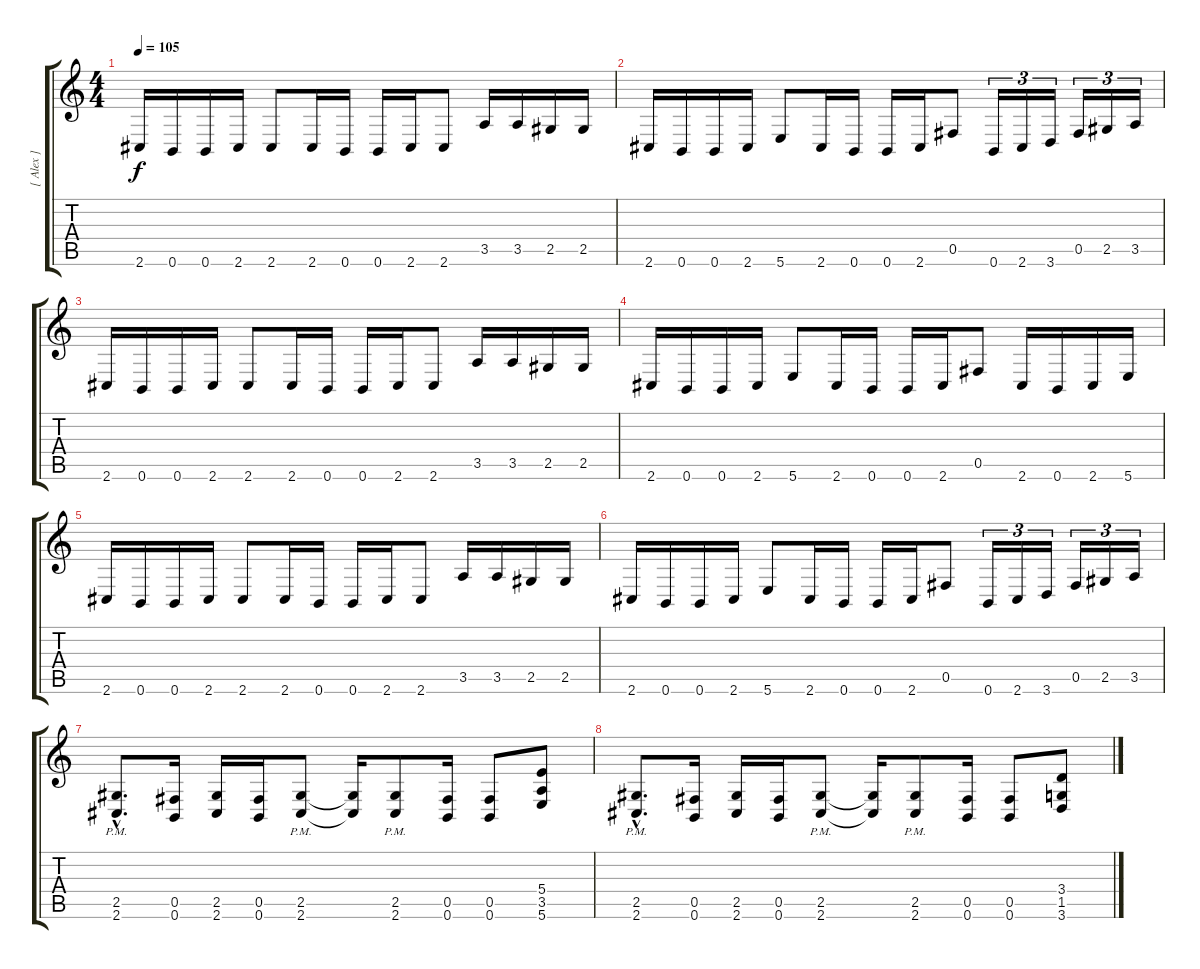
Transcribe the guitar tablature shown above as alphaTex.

\track ("[ Alex ]" "[ Alex ]") {instrument overdrivenguitar}
\staff {score tabs}
\tuning (Db4 Ab3 E3 B2 Gb2 B1) {hide}
\ts (4 4)
\tempo 105
\clef g2
\ks c
2.6.16{dy f} 0.6.16 0.6.16 2.6.16 2.6.8 2.6.16 0.6.16 0.6.16 2.6.16 2.6.8 3.5.16 3.5.16 2.5.16 2.5.16 |
2.6.16 0.6.16 0.6.16 2.6.16 5.6.8 2.6.16 0.6.16 0.6.16 2.6.16 0.5.8 0.6.16{tu (3 2)} 2.6.16{tu (3 2)} 3.6.16{tu (3 2)} 0.5.16{tu (3 2)} 2.5.16{tu (3 2)} 3.5.16{tu (3 2)} |
2.6.16 0.6.16 0.6.16 2.6.16 2.6.8 2.6.16 0.6.16 0.6.16 2.6.16 2.6.8 3.5.16 3.5.16 2.5.16 2.5.16 |
2.6.16 0.6.16 0.6.16 2.6.16 5.6.8 2.6.16 0.6.16 0.6.16 2.6.16 0.5.8 2.6.16 0.6.16 2.6.16 5.6.16 |
2.6.16 0.6.16 0.6.16 2.6.16 2.6.8 2.6.16 0.6.16 0.6.16 2.6.16 2.6.8 3.5.16 3.5.16 2.5.16 2.5.16 |
2.6.16 0.6.16 0.6.16 2.6.16 5.6.8 2.6.16 0.6.16 0.6.16 2.6.16 0.5.8 0.6.16{tu (3 2)} 2.6.16{tu (3 2)} 3.6.16{tu (3 2)} 0.5.16{tu (3 2)} 2.5.16{tu (3 2)} 3.5.16{tu (3 2)} |
(2.5{hac pm} 2.6{hac pm}).8{d} (0.5 0.6).16 (2.5 2.6).16 (0.5 0.6).16 (2.5{pm} 2.6{pm}).8 (2.5{t} 2.6{t}).16 (2.5{pm} 2.6{pm}).8 (0.5 0.6).16 (0.5 0.6).8 (5.4 3.5 5.6).8 |
(2.5{hac pm} 2.6{hac pm}).8{d} (0.5 0.6).16 (2.5 2.6).16 (0.5 0.6).16 (2.5{pm} 2.6{pm}).8 (2.5{t} 2.6{t}).16 (2.5{pm} 2.6{pm}).8 (0.5 0.6).16 (0.5 0.6).8 (3.4 1.5 3.6).8
